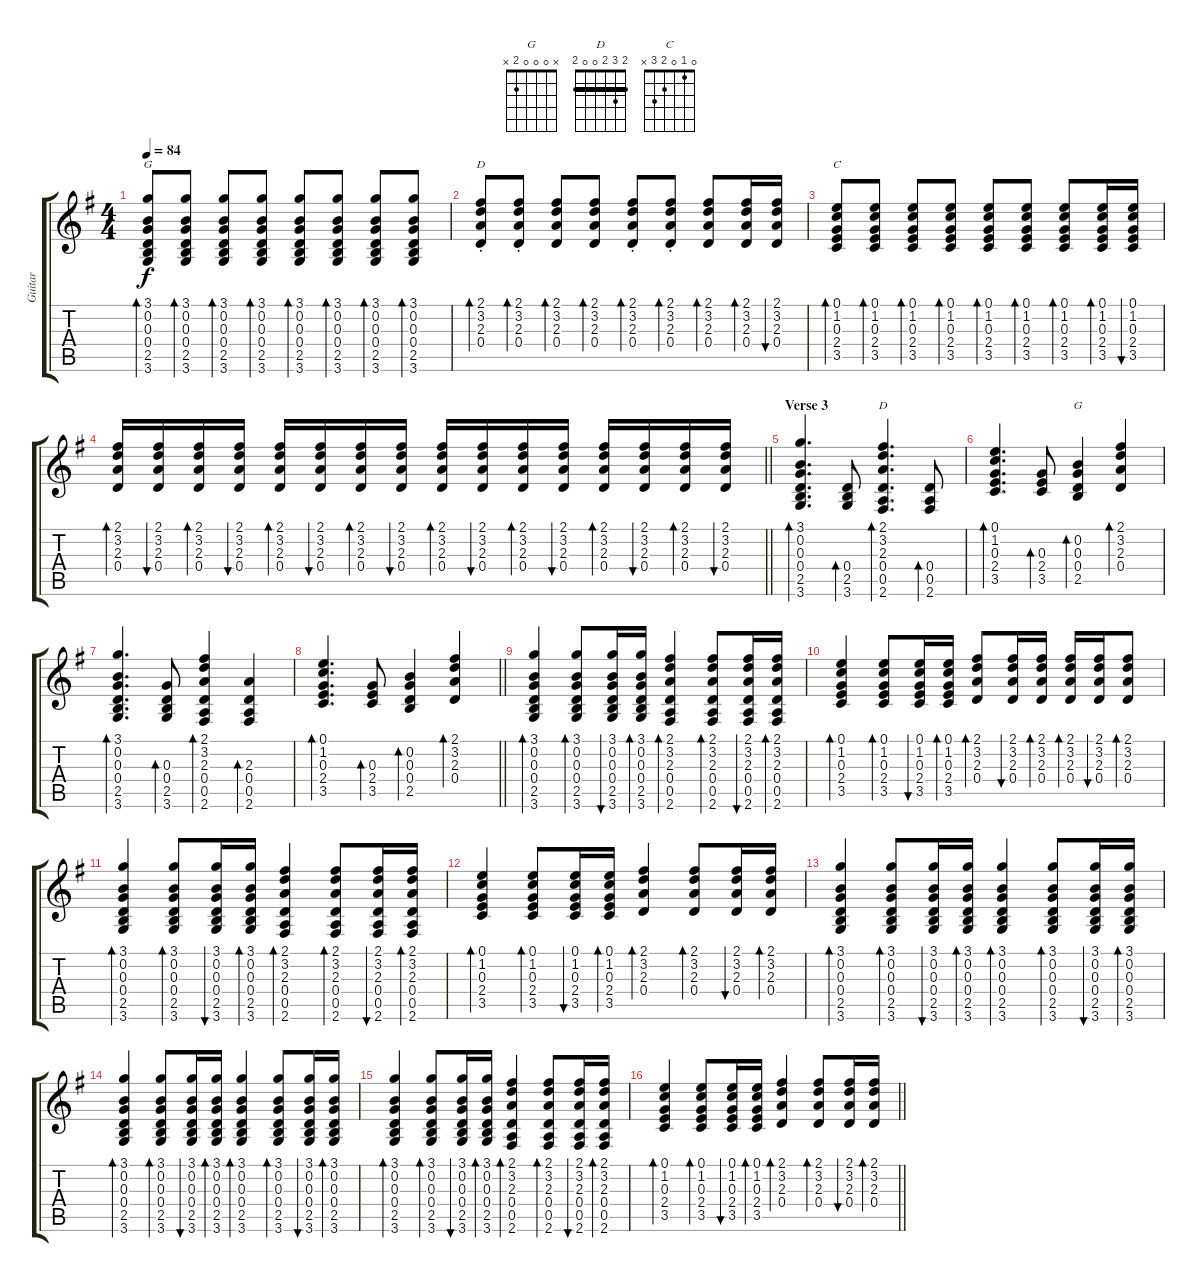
\track ("Guitar" "Guitar") {instrument acousticguitarsteel}
\staff {score tabs}
\tuning (E4 B3 G3 D3 A2 E2) {hide}
\chord ("G" 3 0 0 0 2 3)
\chord ("D" 2 3 2 0 x x) {barre 2}
\chord ("C" 0 1 0 2 3 x)
\chord ("D" 2 3 2 0 0 2) {barre 2}
\chord ("G" x 0 0 0 2 x)
\ts (4 4)
\section ("" "")
\tempo 84
\clef g2
\ks g
(3.1 0.2 0.3 0.4 2.5 3.6).8{bd 30 ch "G" dy f} (3.1 0.2 0.3 0.4 2.5 3.6).8{bd 30} (3.1 0.2 0.3 0.4 2.5 3.6).8{bd 30} (3.1 0.2 0.3 0.4 2.5 3.6).8{bd 30} (3.1 0.2 0.3 0.4 2.5 3.6).8{bd 30} (3.1 0.2 0.3 0.4 2.5 3.6).8{bd 30} (3.1 0.2 0.3 0.4 2.5 3.6).8{bd 30} (3.1 0.2 0.3 0.4 2.5 3.6).8{bd 30} |
(2.1{st} 3.2{st} 2.3{st} 0.4{st}).8{bd 30 ch "D"} (2.1{st} 3.2{st} 2.3{st} 0.4{st}).8{bd 30} (2.1 3.2 2.3 0.4).8{bd 30} (2.1 3.2 2.3 0.4).8{bd 30} (2.1{st} 3.2{st} 2.3{st} 0.4{st}).8{bd 30} (2.1 3.2{st} 2.3{st} 0.4{st}).8{bd 30} (2.1 3.2 2.3 0.4).8{bd 30} (2.1 3.2 2.3 0.4).16{bd 30} (2.1 3.2 2.3 0.4).16{bu 30} |
(0.1 1.2 0.3 2.4 3.5).8{bd 30 ch "C"} (0.1 1.2 0.3 2.4 3.5).8{bd 30} (0.1 1.2 0.3 2.4 3.5).8{bd 30} (0.1 1.2 0.3 2.4 3.5).8{bd 30} (0.1 1.2 0.3 2.4 3.5).8{bd 30} (0.1 1.2 0.3 2.4 3.5).8{bd 30} (0.1 1.2 0.3 2.4 3.5).8{bd 30} (0.1 1.2 0.3 2.4 3.5).16{bd 30} (0.1 1.2 0.3 2.4 3.5).16{bu 30} |
\barLineRight lightlight
(2.1 3.2 2.3 0.4).16{bd 30} (2.1 3.2 2.3 0.4).16{bu 30} (2.1 3.2 2.3 0.4).16{bd 30} (2.1 3.2 2.3 0.4).16{bu 30} (2.1 3.2 2.3 0.4).16{bd 30} (2.1 3.2 2.3 0.4).16{bu 30} (2.1 3.2 2.3 0.4).16{bd 30} (2.1 3.2 2.3 0.4).16{bu 30} (2.1 3.2 2.3 0.4).16{bd 30} (2.1 3.2 2.3 0.4).16{bu 30} (2.1 3.2 2.3 0.4).16{bd 30} (2.1 3.2 2.3 0.4).16{bu 30} (2.1 3.2 2.3 0.4).16{bd 30} (2.1 3.2 2.3 0.4).16{bu 30} (2.1 3.2 2.3 0.4).16{bd 30} (2.1 3.2 2.3 0.4).16{bu 30} |
\section ("" "Verse 3")
(3.1 0.2 0.3 0.4 2.5 3.6).4{d bd 120} (0.4 2.5 3.6).8{bd 120} (2.1 3.2 2.3 0.4 0.5 2.6).4{d bd 120 ch "D"} (0.4 0.5 2.6).8{bd 120} |
(0.1 1.2 0.3 2.4 3.5).4{d bd 120} (0.3 2.4 3.5).8{bd 120} (0.2 0.3 0.4 2.5).4{bd 120 ch "G"} (2.1 3.2 2.3 0.4).4{bd 120} |
(3.1 0.2 0.3 0.4 2.5 3.6).4{d bd 120} (0.3 0.4 2.5 3.6).8{bd 120} (2.1 3.2 2.3 0.4 0.5 2.6).4{bd 120} (2.3 0.4 0.5 2.6).4{bd 120} |
\barLineRight lightlight
(0.1 1.2 0.3 2.4 3.5).4{d bd 120} (0.3 2.4 3.5).8{bd 120} (0.2 0.3 0.4 2.5).4{bd 120} (2.1 3.2 2.3 0.4).4{bd 120} |
(3.1 0.2 0.3 0.4 2.5 3.6).4{bd 30} (3.1 0.2 0.3 0.4 2.5 3.6).8{bd 30} (3.1 0.2 0.3 0.4 2.5 3.6).16{bu 30} (3.1 0.2 0.3 0.4 2.5 3.6).16{bd 30} (2.1 3.2 2.3 0.4 0.5 2.6).4{bd 30} (2.1 3.2 2.3 0.4 0.5 2.6).8{bd 30} (2.1 3.2 2.3 0.4 0.5 2.6).16{bu 30} (2.1 3.2 2.3 0.4 0.5 2.6).16{bd 30} |
(0.1 1.2 0.3 2.4 3.5).4{bd 30} (0.1 1.2 0.3 2.4 3.5).8{bd 30} (0.1 1.2 0.3 2.4 3.5).16{bu 30} (0.1 1.2 0.3 2.4 3.5).16{bd 30} (2.1 3.2 2.3 0.4).8{bd 30} (2.1 3.2 2.3 0.4).16{bu 30} (2.1 3.2 2.3 0.4).16{bd 30} (2.1 3.2 2.3 0.4).16{bd 30} (2.1 3.2 2.3 0.4).16{bu 30} (2.1 3.2 2.3 0.4).8{bd 30} |
(3.1 0.2 0.3 0.4 2.5 3.6).4{bd 30} (3.1 0.2 0.3 0.4 2.5 3.6).8{bd 30} (3.1 0.2 0.3 0.4 2.5 3.6).16{bu 30} (3.1 0.2 0.3 0.4 2.5 3.6).16{bd 30} (2.1 3.2 2.3 0.4 0.5 2.6).4{bd 30} (2.1 3.2 2.3 0.4 0.5 2.6).8{bd 30} (2.1 3.2 2.3 0.4 0.5 2.6).16{bu 30} (2.1 3.2 2.3 0.4 0.5 2.6).16{bd 30} |
(0.1 1.2 0.3 2.4 3.5).4{bd 30} (0.1 1.2 0.3 2.4 3.5).8{bd 30} (0.1 1.2 0.3 2.4 3.5).16{bu 30} (0.1 1.2 0.3 2.4 3.5).16{bd 30} (2.1 3.2 2.3 0.4).4{bd 30} (2.1 3.2 2.3 0.4).8{bd 30} (2.1 3.2 2.3 0.4).16{bu 30} (2.1 3.2 2.3 0.4).16{bd 30} |
(3.1 0.2 0.3 0.4 2.5 3.6).4{bd 30} (3.1 0.2 0.3 0.4 2.5 3.6).8{bd 30} (3.1 0.2 0.3 0.4 2.5 3.6).16{bu 30} (3.1 0.2 0.3 0.4 2.5 3.6).16{bd 30} (3.1 0.2 0.3 0.4 2.5 3.6).4{bd 30} (3.1 0.2 0.3 0.4 2.5 3.6).8{bd 30} (3.1 0.2 0.3 0.4 2.5 3.6).16{bu 30} (3.1 0.2 0.3 0.4 2.5 3.6).16{bd 30} |
(3.1 0.2 0.3 0.4 2.5 3.6).4{bd 30} (3.1 0.2 0.3 0.4 2.5 3.6).8{bd 30} (3.1 0.2 0.3 0.4 2.5 3.6).16{bu 30} (3.1 0.2 0.3 0.4 2.5 3.6).16{bd 30} (3.1 0.2 0.3 0.4 2.5 3.6).4{bd 30} (3.1 0.2 0.3 0.4 2.5 3.6).8{bd 30} (3.1 0.2 0.3 0.4 2.5 3.6).16{bu 30} (3.1 0.2 0.3 0.4 2.5 3.6).16{bd 30} |
(3.1 0.2 0.3 0.4 2.5 3.6).4{bd 30} (3.1 0.2 0.3 0.4 2.5 3.6).8{bd 30} (3.1 0.2 0.3 0.4 2.5 3.6).16{bu 30} (3.1 0.2 0.3 0.4 2.5 3.6).16{bd 30} (2.1 3.2 2.3 0.4 0.5 2.6).4{bd 30} (2.1 3.2 2.3 0.4 0.5 2.6).8{bd 30} (2.1 3.2 2.3 0.4 0.5 2.6).16{bu 30} (2.1 3.2 2.3 0.4 0.5 2.6).16{bd 30} |
\barLineRight lightlight
(0.1 1.2 0.3 2.4 3.5).4{bd 30} (0.1 1.2 0.3 2.4 3.5).8{bd 30} (0.1 1.2 0.3 2.4 3.5).16{bu 30} (0.1 1.2 0.3 2.4 3.5).16{bd 30} (2.1 3.2 2.3 0.4).4{bd 30} (2.1 3.2 2.3 0.4).8{bd 30} (2.1 3.2 2.3 0.4).16{bu 30} (2.1 3.2 2.3 0.4).16{bd 30}
